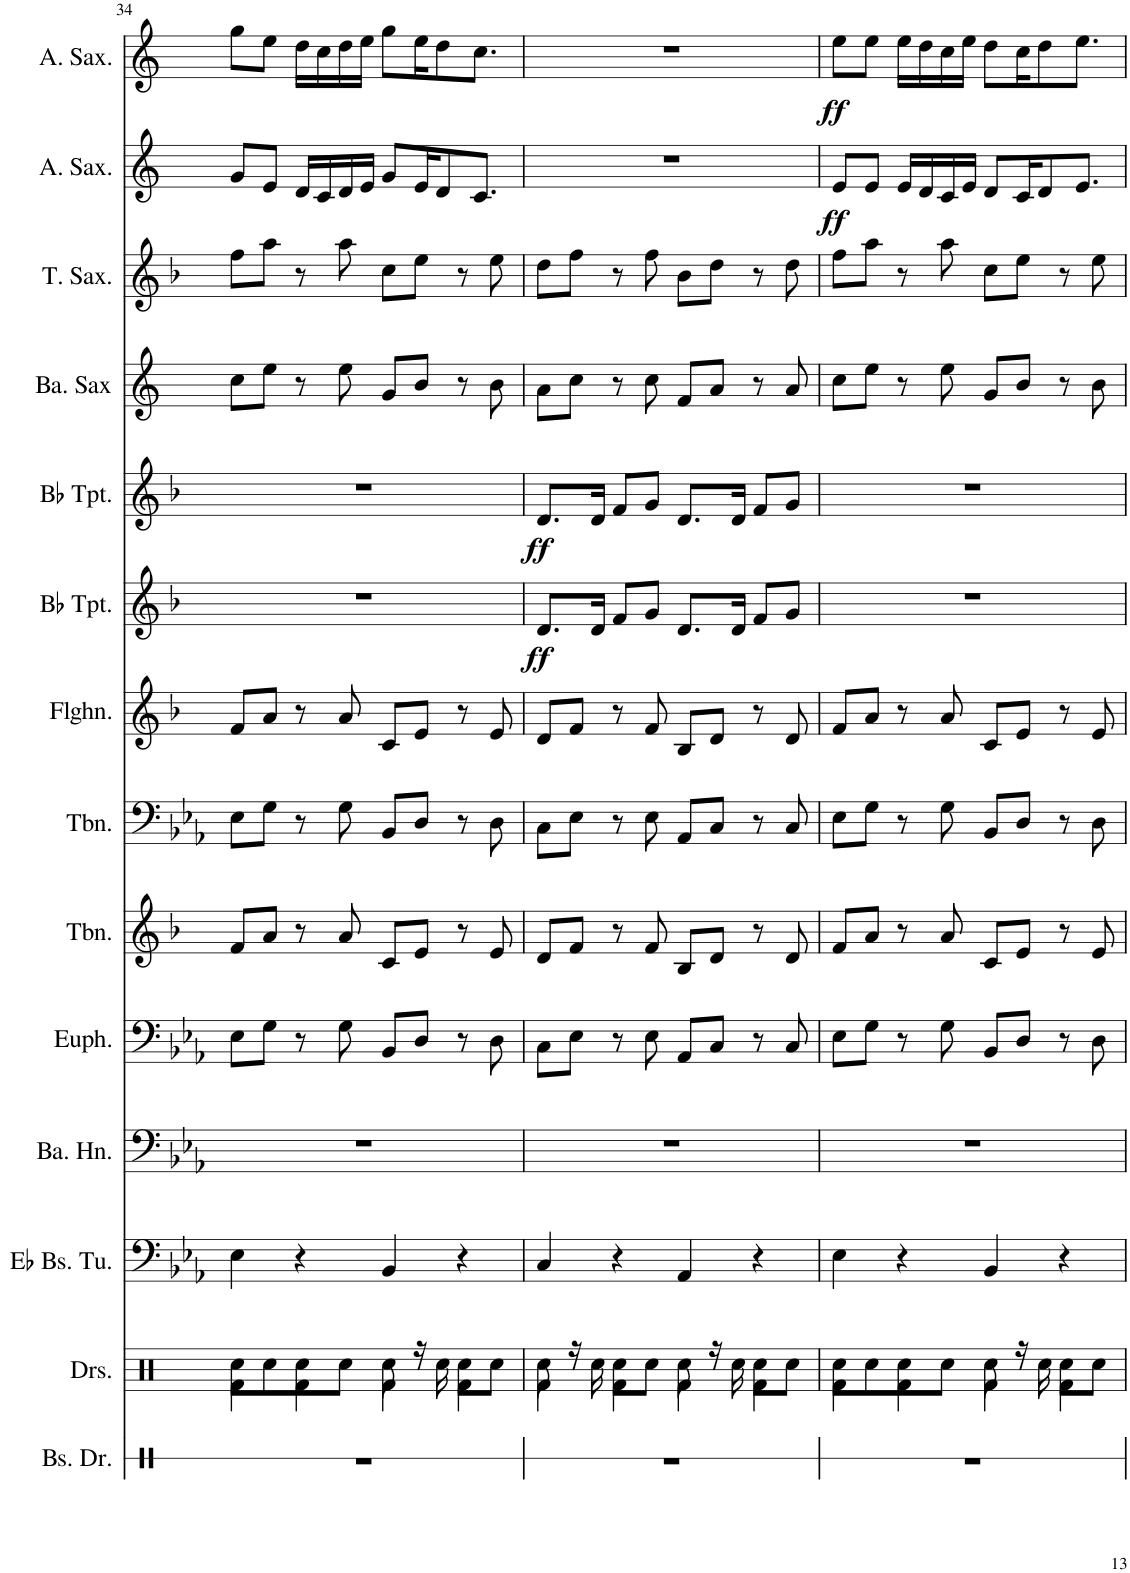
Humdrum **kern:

**kern	**kern	**kern	**kern	**kern	**kern	**kern	**kern	**kern	**dynam	**kern	**dynam	**kern	**kern	**kern	**dynam	**kern	**dynam
*part14	*part13	*part12	*part11	*part10	*part9	*part8	*part7	*part6	*part6	*part5	*part5	*part4	*part3	*part2	*part2	*part1	*part1
*staff14	*staff13	*staff12	*staff11	*staff10	*staff9	*staff8	*staff7	*staff6	*staff6	*staff5	*staff5	*staff4	*staff3	*staff2	*staff2	*staff1	*staff1
*I"Bas-drum	*I"Drumset	*I"Bas-tuba in Eb	*I"Bariton-hoorn	*I"Euphonium	*I"Trombone	*I"Trombone	*I"Flügelhorn	*I"Trompet in Bb	*	*I"Trompet in Bb	*	*I"Bariton-saxofoon	*I"Tenor-saxofoon	*I"Alt-saxofoon	*	*I"Alt-saxofoon	*
*I'Bs. Dr.	*I'Drs.	*	*I'Ba. Hn.	*I'Euph.	*I'Tbn.	*I'Tbn.	*I'Flghn.	*	*	*	*	*I'Ba. Sax	*I'T. Sax.	*I'A. Sax.	*	*I'A. Sax.	*
!!LO:PB:g=z
*clefX	*clefX	*clefF4	*clefF4	*clefF4	*clefG2	*clefF4	*clefG2	*clefG2	*	*clefG2	*	*clefG2	*clefG2	*clefG2	*	*clefG2	*
*	*	*	*Trd4c7	*	*Trd8c14	*	*Trd1c2	*Trd1c2	*	*Trd1c2	*	*Trd12c21	*Trd8c14	*Trd5c9	*	*Trd5c9	*
*k[]	*k[]	*k[b-e-a-]	*k[b-e-a-]	*k[b-e-a-]	*k[b-]	*k[b-e-a-]	*k[b-]	*k[b-]	*	*k[b-]	*	*k[]	*k[b-]	*k[]	*	*k[]	*
*M4/4	*M4/4	*M4/4	*M4/4	*M4/4	*M4/4	*M4/4	*M4/4	*M4/4	*	*M4/4	*	*M4/4	*M4/4	*M4/4	*	*M4/4	*
=34	=34	=34	=34	=34	=34	=34	=34	=34	=34	=34	=34	=34	=34	=34	=34	=34	=34
*	*^	*	*	*	*	*	*	*	*	*	*	*	*	*	*	*	*
1r	8Rcc\L	4Rf\	4E-\	1r	8E-\L	8f/L	8E-\L	8f/L	1r	.	1r	.	8cc\L	8ff\L	8g/L	.	8gg\L	.
.	8Rcc\	.	.	.	8G\J	8a/J	8G\J	8a/J	.	.	.	.	8ee\J	8aa\J	8e/J	.	8ee\J	.
.	8Rcc\	4Rf\	4r	.	8r	8r	8r	8r	.	.	.	.	8r	8r	16d/LL	.	16dd\LL	.
.	.	.	.	.	.	.	.	.	.	.	.	.	.	.	16c/	.	16cc\	.
.	8Rcc\J	.	.	.	8G\	8a/	8G\	8a/	.	.	.	.	8ee\	8aa\	16d/	.	16dd\	.
.	.	.	.	.	.	.	.	.	.	.	.	.	.	.	16e/JJ	.	16ee\JJ	.
.	8Rcc\	4Rf\	4BB-/	.	8BB-/L	8c/L	8BB-/L	8c/L	.	.	.	.	8g/L	8cc\L	8g/L	.	8gg\L	.
.	16r	.	.	.	8D/J	8e/J	8D/J	8e/J	.	.	.	.	8b/J	8ee\J	16e/K	.	16ee\K	.
.	16Rcc\	.	.	.	.	.	.	.	.	.	.	.	.	.	8d/	.	8dd\	.
.	8Rcc\L	4Rf\	4r	.	8r	8r	8r	8r	.	.	.	.	8r	8r	.	.	.	.
.	.	.	.	.	.	.	.	.	.	.	.	.	.	.	8.c/J	.	8.cc\J	.
.	8Rcc\J	.	.	.	8D\	8e/	8D\	8e/	.	.	.	.	8b\	8ee\	.	.	.	.
=35	=35	=35	=35	=35	=35	=35	=35	=35	=35	=35	=35	=35	=35	=35	=35	=35	=35	=35
!	!	!	!	!	!	!	!	!	!	!LO:DY:b	!	!LO:DY:b	!	!	!	!	!	!
1r	8Rcc\	4Rf\	4C/	1r	8C\L	8d/L	8C\L	8d/L	8.d/L	ff	8.d/L	ff	8a\L	8dd\L	1r	.	1r	.
.	16r	.	.	.	8E-\J	8f/J	8E-\J	8f/J	.	.	.	.	8cc\J	8ff\J	.	.	.	.
.	16Rcc\	.	.	.	.	.	.	.	16d/Jk	.	16d/Jk	.	.	.	.	.	.	.
.	8Rcc\L	4Rf\	4r	.	8r	8r	8r	8r	8f/L	.	8f/L	.	8r	8r	.	.	.	.
.	8Rcc\J	.	.	.	8E-\	8f/	8E-\	8f/	8g/J	.	8g/J	.	8cc\	8ff\	.	.	.	.
.	8Rcc\	4Rf\	4AA-/	.	8AA-/L	8B-/L	8AA-/L	8B-/L	8.d/L	.	8.d/L	.	8f/L	8b-\L	.	.	.	.
.	16r	.	.	.	8C/J	8d/J	8C/J	8d/J	.	.	.	.	8a/J	8dd\J	.	.	.	.
.	16Rcc\	.	.	.	.	.	.	.	16d/Jk	.	16d/Jk	.	.	.	.	.	.	.
.	8Rcc\L	4Rf\	4r	.	8r	8r	8r	8r	8f/L	.	8f/L	.	8r	8r	.	.	.	.
.	8Rcc\J	.	.	.	8C/	8d/	8C/	8d/	8g/J	.	8g/J	.	8a/	8dd\	.	.	.	.
=36	=36	=36	=36	=36	=36	=36	=36	=36	=36	=36	=36	=36	=36	=36	=36	=36	=36	=36
!	!	!	!	!	!	!	!	!	!	!	!	!	!	!	!	!LO:DY:b	!	!LO:DY:b
1r	8Rcc\L	4Rf\	4E-\	1r	8E-\L	8f/L	8E-\L	8f/L	1r	.	1r	.	8cc\L	8ff\L	8e/L	ff	8ee\L	ff
.	8Rcc\	.	.	.	8G\J	8a/J	8G\J	8a/J	.	.	.	.	8ee\J	8aa\J	8e/J	.	8ee\J	.
.	8Rcc\	4Rf\	4r	.	8r	8r	8r	8r	.	.	.	.	8r	8r	16e/LL	.	16ee\LL	.
.	.	.	.	.	.	.	.	.	.	.	.	.	.	.	16d/	.	16dd\	.
.	8Rcc\J	.	.	.	8G\	8a/	8G\	8a/	.	.	.	.	8ee\	8aa\	16c/	.	16cc\	.
.	.	.	.	.	.	.	.	.	.	.	.	.	.	.	16e/JJ	.	16ee\JJ	.
.	8Rcc\	4Rf\	4BB-/	.	8BB-/L	8c/L	8BB-/L	8c/L	.	.	.	.	8g/L	8cc\L	8d/L	.	8dd\L	.
.	16r	.	.	.	8D/J	8e/J	8D/J	8e/J	.	.	.	.	8b/J	8ee\J	16c/K	.	16cc\K	.
.	16Rcc\	.	.	.	.	.	.	.	.	.	.	.	.	.	8d/	.	8dd\	.
.	8Rcc\L	4Rf\	4r	.	8r	8r	8r	8r	.	.	.	.	8r	8r	.	.	.	.
.	.	.	.	.	.	.	.	.	.	.	.	.	.	.	8.e/J	.	8.ee\J	.
.	8Rcc\J	.	.	.	8D\	8e/	8D\	8e/	.	.	.	.	8b\	8ee\	.	.	.	.
*	*v	*v	*	*	*	*	*	*	*	*	*	*	*	*	*	*	*	*
=	=	=	=	=	=	=	=	=	=	=	=	=	=	=	=	=	=
*-	*-	*-	*-	*-	*-	*-	*-	*-	*-	*-	*-	*-	*-	*-	*-	*-	*-
